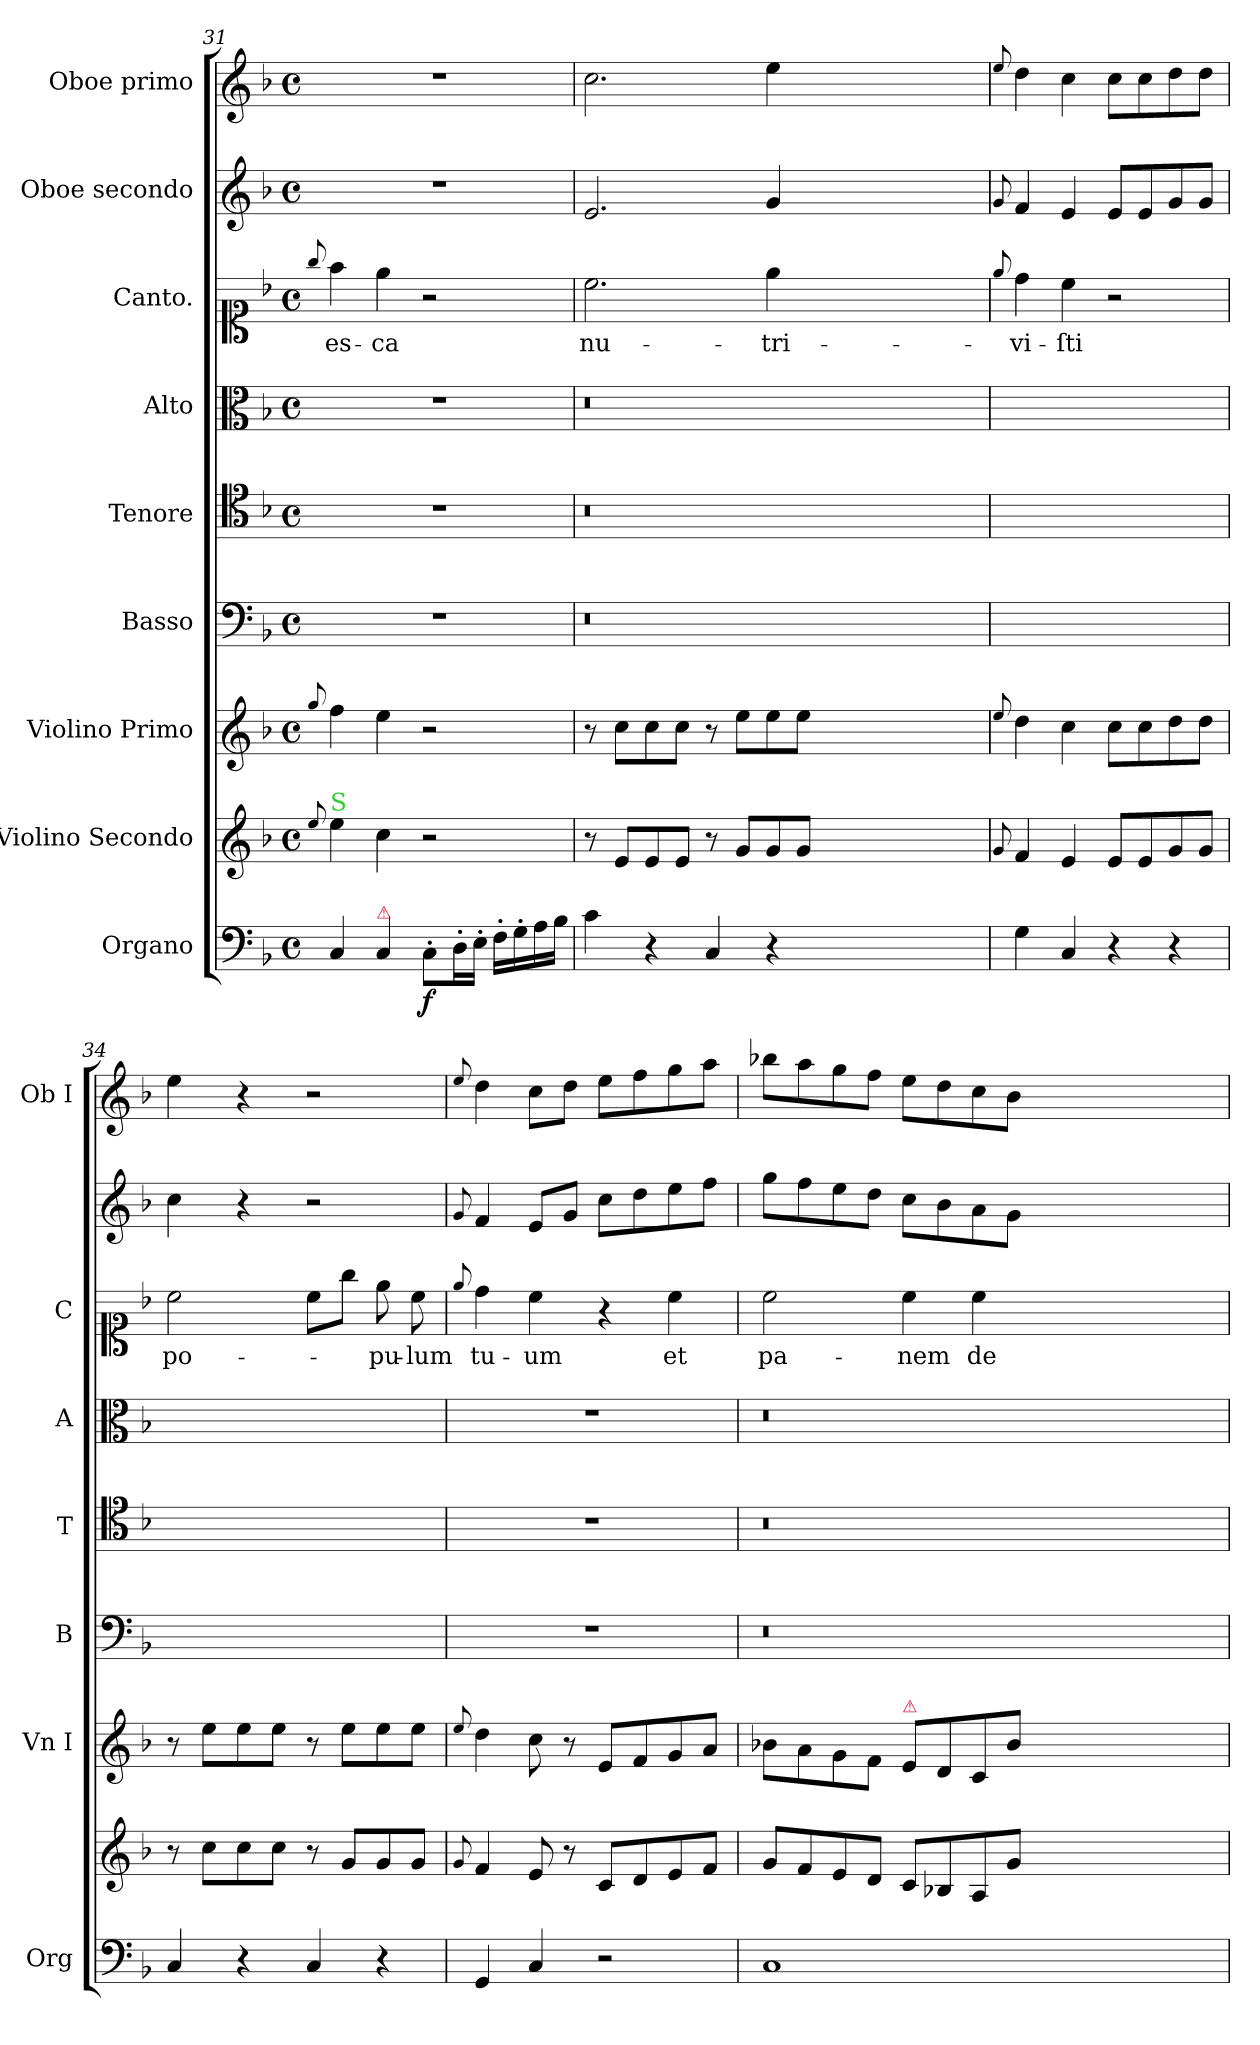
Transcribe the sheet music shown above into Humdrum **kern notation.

**kern	**dynam	**kern	**kern	**kern	**kern	**kern	**kern	**text	**kern	**kern
*part9	*part9	*part8	*part7	*part6	*part5	*part4	*part3	*part3	*part2	*part1
*staff9	*staff9	*staff8	*staff7	*staff6	*staff5	*staff4	*staff3	*staff3	*staff2	*staff1
*I"Organo	*	*I"Violino Secondo	*I"Violino Primo	*I"Basso	*I"Tenore	*I"Alto	*I"Canto.	*	*I"Oboe secondo	*I"Oboe primo
*I'Org	*	*	*I'Vn I	*I'B	*I'T	*I'A	*I'C	*	*	*I'Ob I
*clefF4	*	*clefG2	*clefG2	*clefF4	*clefC4	*clefC3	*clefC1	*	*clefG2	*clefG2
*k[b-]	*	*k[b-]	*k[b-]	*k[b-]	*k[b-]	*k[b-]	*k[b-]	*	*k[b-]	*k[b-]
*d:	*	*d:	*d:	*d:	*d:	*d:	*d:	*	*d:	*d:
*M4/4	*	*M4/4	*M4/4	*M4/4	*M4/4	*M4/4	*M4/4	*	*M4/4	*M4/4
*met(c)	*	*met(c)	*met(c)	*met(c)	*met(c)	*met(c)	*met(c)	*	*met(c)	*met(c)
=31	=31	=31	=31	=31	=31	=31	=31	=31	=31	=31
.	.	8qqee/	8qqgg/	.	.	.	8qqgg/	.	.	.
!	!	!LO:TX:a:color=limegreen:t=S	!	!	!	!	!	!	!	!
4C/	.	4ee\	4ff\	1r	1r	1r	4ff\	es-	1r	1r
!LO:TX:a:color=crimson:t=⚠	!	!	!	!	!	!	!	!	!	!
4C/	.	4cc\	4ee\	.	.	.	4ee\	-ca	.	.
8C'\L	f	2r	2r	.	.	.	2r	.	.	.
16D'\L	.	.	.	.	.	.	.	.	.	.
16E'\JJ	.	.	.	.	.	.	.	.	.	.
16F'\LL	.	.	.	.	.	.	.	.	.	.
16G'\	.	.	.	.	.	.	.	.	.	.
16A\	.	.	.	.	.	.	.	.	.	.
16B-\JJ	.	.	.	.	.	.	.	.	.	.
=32	=32	=32	=32	=32	=32	=32	=32	=32	=32	=32
4c\	.	8r	8r	0.r	0.r	0.r	2.cc\	nu-	2.e/	2.cc\
.	.	8e/L	8cc\L	.	.	.	.	.	.	.
4r	.	8e/	8cc\	.	.	.	.	.	.	.
.	.	8e/J	8cc\J	.	.	.	.	.	.	.
4C/	.	8r	8r	.	.	.	.	.	.	.
.	.	8g/L	8ee\L	.	.	.	.	.	.	.
4r	.	8g/	8ee\	.	.	.	4ee\	-tri-	4g/	4ee\
.	.	8g/J	8ee\J	.	.	.	.	.	.	.
0ryy	.	0ryy	0ryy	.	.	.	0ryy	.	0ryy	0ryy
=33	=33	=33	=33	=33	=33	=33	=33	=33	=33	=33
.	.	8qqg/	8qqee/	.	.	.	8qqee/	.	8qqg/	8qqee/
4G\	.	4f/	4dd\	1ryy	1ryy	1ryy	4dd\	-vi-	4f/	4dd\
4C/	.	4e/	4cc\	.	.	.	4cc\	-ſti	4e/	4cc\
4r	.	8e/L	8cc\L	.	.	.	2r	.	8e/L	8cc\L
.	.	8e/	8cc\	.	.	.	.	.	8e/	8cc\
4r	.	8g/	8dd\	.	.	.	.	.	8g/	8dd\
.	.	8g/J	8dd\J	.	.	.	.	.	8g/J	8dd\J
=34	=34	=34	=34	=34	=34	=34	=34	=34	=34	=34
4C/	.	8r	8r	1ryy	1ryy	1ryy	2cc\	po-	4cc\	4ee\
.	.	8cc\L	8ee\L	.	.	.	.	.	.	.
4r	.	8cc\	8ee\	.	.	.	.	.	4r	4r
.	.	8cc\J	8ee\J	.	.	.	.	.	.	.
4C/	.	8r	8r	.	.	.	8cc\L	.	2r	2r
.	.	8g/L	8ee\L	.	.	.	8gg\J	.	.	.
4r	.	8g/	8ee\	.	.	.	8ee\	-pu-	.	.
.	.	8g/J	8ee\J	.	.	.	8cc\	-lum	.	.
=35	=35	=35	=35	=35	=35	=35	=35	=35	=35	=35
.	.	8qqg/	8qqee/	.	.	.	8qqee/	.	8qqg/	8qqee/
4GG/	.	4f/	4dd\	1r	1r	1r	4dd\	tu-	4f/	4dd\
4C/	.	8e/	8cc\	.	.	.	4cc\	-um	8e/L	8cc\L
.	.	8r	8r	.	.	.	.	.	8g/J	8dd\J
2r	.	8c/L	8e/L	.	.	.	4r	.	8cc\L	8ee\L
.	.	8d/	8f/	.	.	.	.	.	8dd\	8ff\
.	.	8e/	8g/	.	.	.	4cc\	et	8ee\	8gg\
.	.	8f/J	8a/J	.	.	.	.	.	8ff\J	8aa\J
=36	=36	=36	=36	=36	=36	=36	=36	=36	=36	=36
1C	.	8g/L	8b-X\L	0.r	0.r	0.r	2cc\	pa-	8gg\L	8bb-X\L
.	.	8f/	8a\	.	.	.	.	.	8ff\	8aa\
.	.	8e/	8g\	.	.	.	.	.	8ee\	8gg\
.	.	8d/J	8f\J	.	.	.	.	.	8dd\J	8ff\J
!	!	!	!LO:TX:a:color=crimson:t=⚠	!	!	!	!	!	!	!
.	.	8c/L	8e/L	.	.	.	4cc\	-nem	8cc\L	8ee\L
.	.	8B-X/	8d/	.	.	.	.	.	8b-\	8dd\
.	.	8A/	8c/	.	.	.	4cc\	de	8a\	8cc\
.	.	8g/J	8b-\J	.	.	.	.	.	8g\J	8b-\J
0ryy	.	0ryy	0ryy	.	.	.	0ryy	.	0ryy	0ryy
=	=	=	=	=	=	=	=	=	=	=
*-	*-	*-	*-	*-	*-	*-	*-	*-	*-	*-
